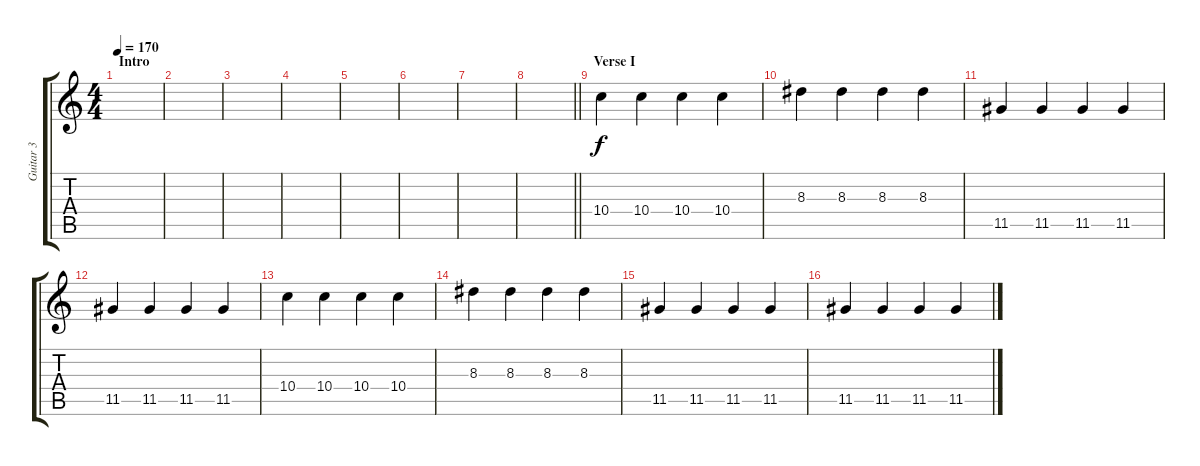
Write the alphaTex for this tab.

\track ("Guitar 3" "Guitar 3") {instrument electricguitarclean}
\staff {score tabs}
\tuning (E4 B3 G3 D3 A2 E2) {hide}
\ts (4 4)
\section ("" "Intro")
\tempo 170
\clef g2
\ks c
|
|
|
|
|
|
|
\barLineRight lightlight
|
\section ("" "Verse I")
10.4.4 10.4.4 10.4.4 10.4.4 |
8.3.4 8.3.4 8.3.4 8.3.4 |
11.5.4 11.5.4 11.5.4 11.5.4 |
11.5.4 11.5.4 11.5.4 11.5.4 |
10.4.4 10.4.4 10.4.4 10.4.4 |
8.3.4 8.3.4 8.3.4 8.3.4 |
11.5.4 11.5.4 11.5.4 11.5.4 |
11.5.4 11.5.4 11.5.4 11.5.4
